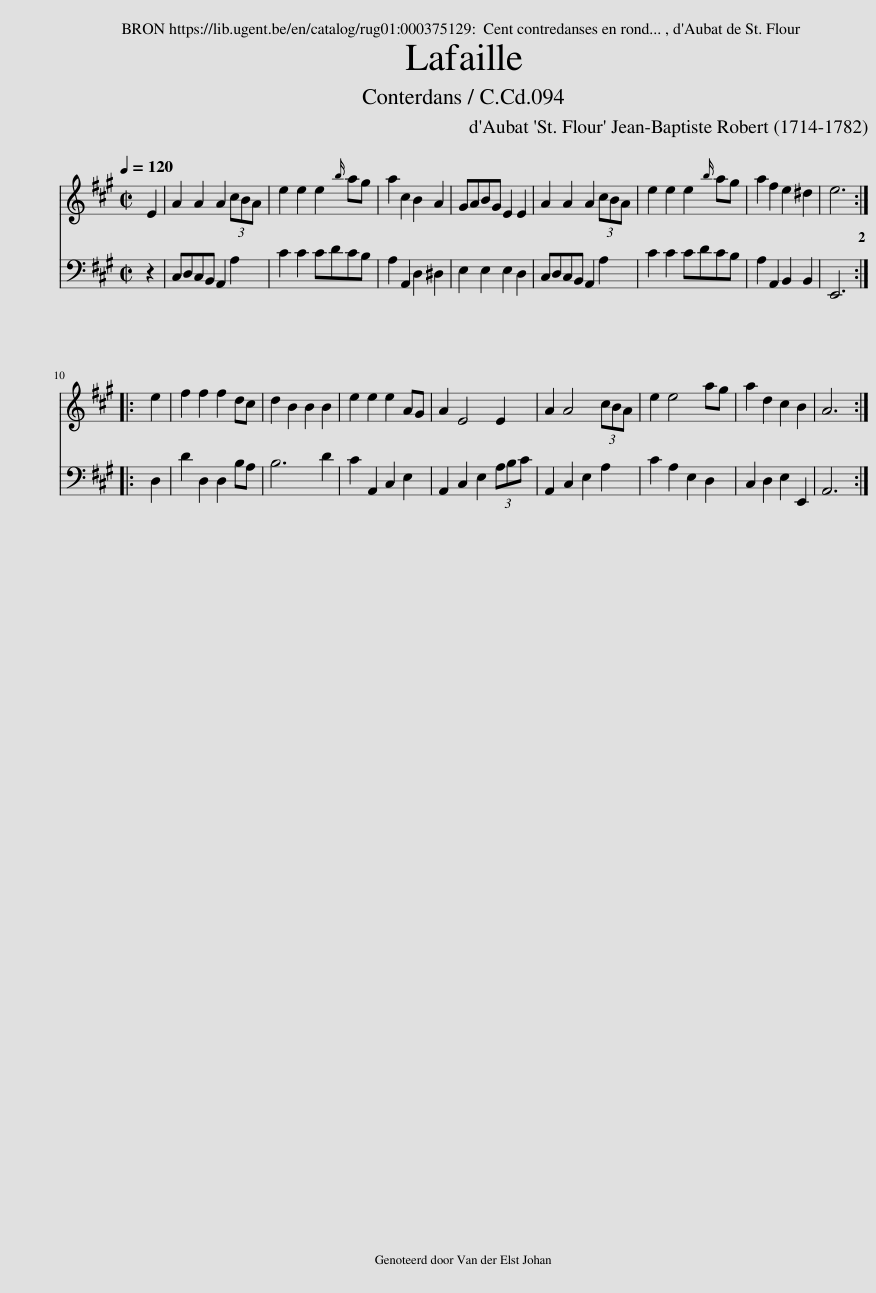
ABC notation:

X:1
%%score 1 2
L:1/8
Q:1/4=120
M:2/2
I:linebreak $
K:A
V:1 treble
V:2 bass
V:1
 E2 | A2 A2 A2 (3cBA | e2 e2 e2{b} ag | a2 c2 B2 A2 | GABG E2 E2 | %5
 A2 A2 A2 (3cBA | e2 e2 e2{b} ag | a2 f2 e2 ^d2 | e6 ::$ e2 | %10
 f2 f2 f2 dc | d2 B2 B2 B2 | e2 e2 e2 AG | A2 E4 E2 | A2 A4 (3cBA | %15
 e2 e4 ag | a2 d2 c2 B2 | A6 :| %18
V:2
 z2 | C,D,C,B,, A,,2 A,2 | C2 C2 CDCB, | A,2 A,,2 D,2 ^D,2 | E,2 E,2 E,2 D,2 | %5
 C,D,C,B,, A,,2 A,2 | C2 C2 CDCB, | A,2 A,,2 B,,2 B,,2 | E,,6 ::$ D,2 | %10
 D2 D,2 D,2 B,A, | B,6 D2 | C2 A,,2 C,2 E,2 | A,,2 C,2 E,2 (3A,B,C | A,,2 C,2 E,2 A,2 | %15
 C2 A,2 E,2 D,2 | C,2 D,2 E,2 E,,2 | A,,6 :| %18
